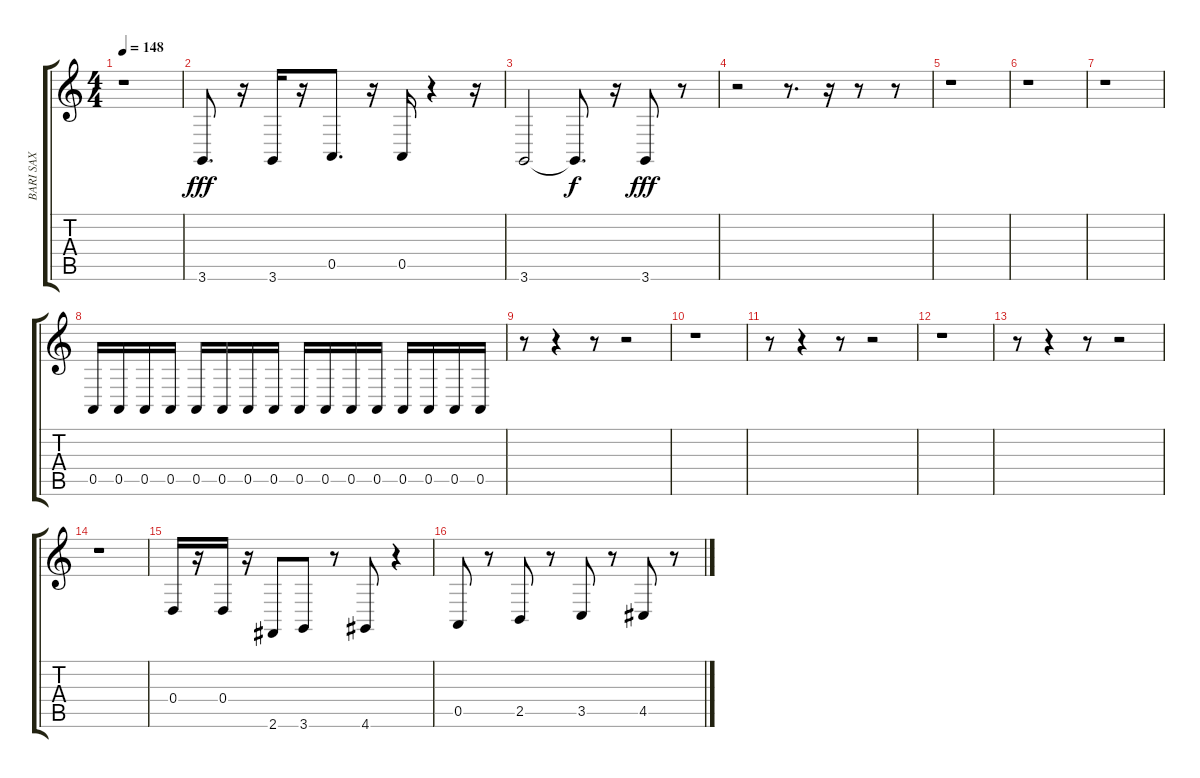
\track ("BARI SAX" "BARI SAX") {instrument baritonesax}
\staff {score tabs}
\tuning (E4 B3 G3 D3 A2 E2) {hide}
\ts (4 4)
\tempo 148
\clef g2
\ks c
r.1{dy fff} |
3.6.8{d} r.16 3.6.16 r.16 0.5.8{d} r.16 0.5.16 r.4 r.16 |
3.6.2 3.6{t}.8{d dy f} r.16 3.6.8{dy fff} r.8 |
r.2 r.8{d} r.16 r.8 r.8 |
r.1 |
r.1 |
r.1 |
0.5.16 0.5.16 0.5.16 0.5.16 0.5.16 0.5.16 0.5.16 0.5.16 0.5.16 0.5.16 0.5.16 0.5.16 0.5.16 0.5.16 0.5.16 0.5.16 |
r.8 r.4 r.8 r.2 |
r.1 |
r.8 r.4 r.8 r.2 |
r.1 |
r.8 r.4 r.8 r.2 |
r.1 |
0.4.16 r.16 0.4.16 r.16 2.6.8 3.6.8 r.8 4.6.8 r.4 |
0.5.8 r.8 2.5.8 r.8 3.5.8 r.8 4.5.8 r.8
